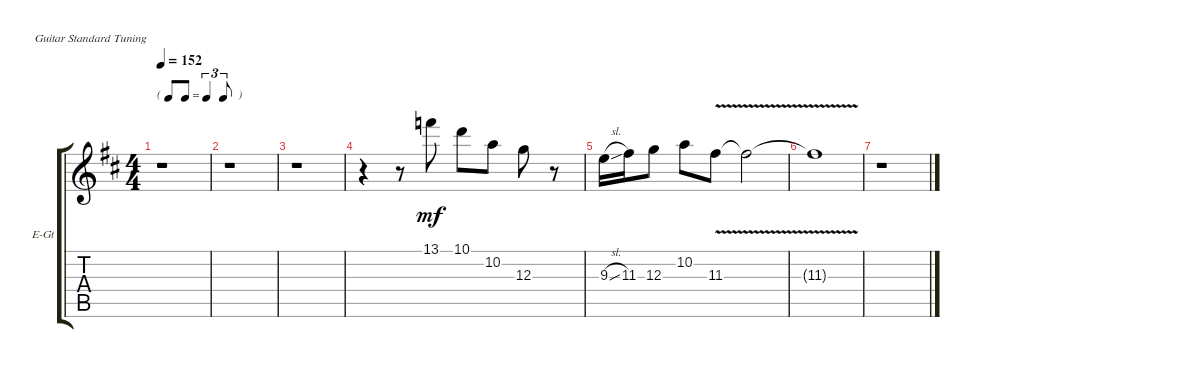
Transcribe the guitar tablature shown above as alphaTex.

\defaultSystemsLayout 4
\bracketExtendMode groupsimilarinstruments
\firstSystemTrackNameOrientation horizontal
\otherSystemsTrackNameOrientation horizontal
\track ("Electric Guitar" "E-Gt") {instrument electricguitarclean}
\staff {score tabs}
\tuning (E4 B3 G3 D3 A2 E2)
\ts (4 4)
\tf triplet8th
\tempo 152
\clef g2
\ks d
r.1{dy mf} |
r.1 |
r.1 |
r.4 r.8 13.1.8 10.1.8 10.2.8 12.3.8 r.8 |
9.3{sl}.16 11.3.16 12.3.8 10.2.8 11.3{v}.8 11.3{v t}.2 |
11.3{v t}.1 |
r.1
